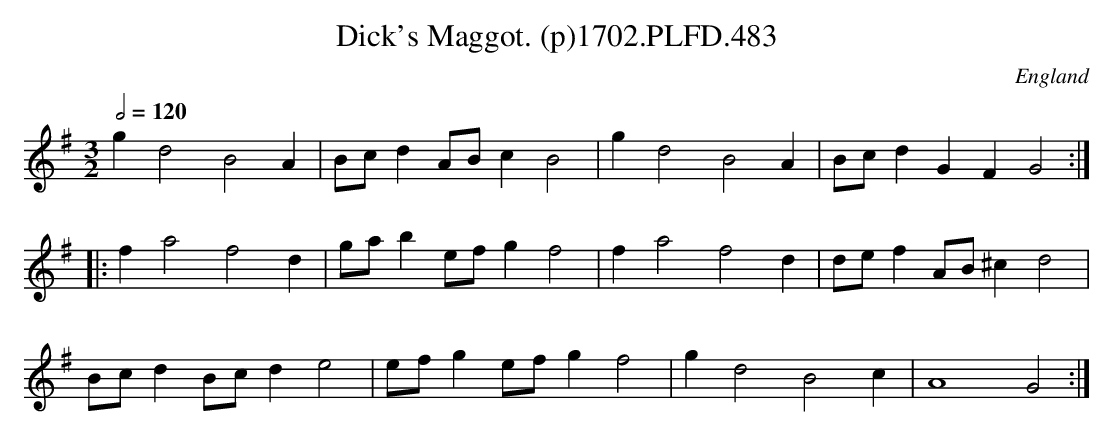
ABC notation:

X:1
T:Dick's Maggot. (p)1702.PLFD.483
M:3/2
L:1/8
Q:1/2=120
O:England
K:G
g2d4B4A2|Bcd2ABc2B4|g2d4B4A2|Bcd2G2F2G4:|
|:f2a4f4d2|gab2efg2f4|f2a4f4d2|def2AB^c2d4|
Bcd2Bcd2e4|efg2efg2f4|g2d4B4c2|A8 G4:|
